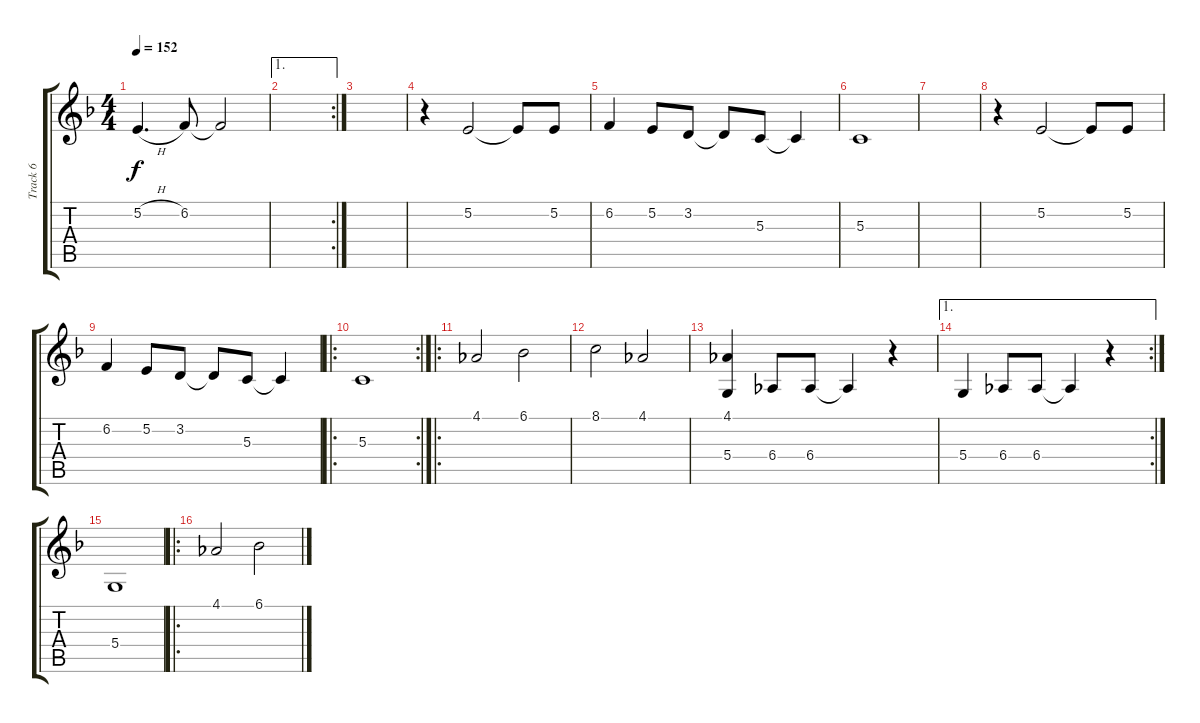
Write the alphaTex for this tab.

\track ("Track 6" "Track 6") {instrument oboe}
\staff {score tabs}
\tuning (E4 B3 G3 D3 A2 E2) {hide}
\ts (4 4)
\tempo 152
\clef g2
\ks f
5.2{h}.4{d dy f} 6.2.8 6.2{t}.2 |
\ae 1
\rc 2
|
|
r.4 5.2.2 5.2{t}.8 5.2.8 |
6.2.4 5.2.8 3.2.8 3.2{t}.8 5.3.8 5.3{t}.4 |
5.3.1 |
|
r.4 5.2.2 5.2{t}.8 5.2.8 |
6.2.4 5.2.8 3.2.8 3.2{t}.8 5.3.8 5.3{t}.4 |
\ro
\rc 2
5.3.1 |
\ro
4.1.2 6.1.2 |
8.1.2 4.1.2 |
(4.1 5.4).4 6.4.8 6.4.8 6.4{t}.4 r.4 |
\ae 1
\rc 2
5.4.4 6.4.8 6.4.8 6.4{t}.4 r.4 |
5.4.1 |
\ro
4.1.2 6.1.2
